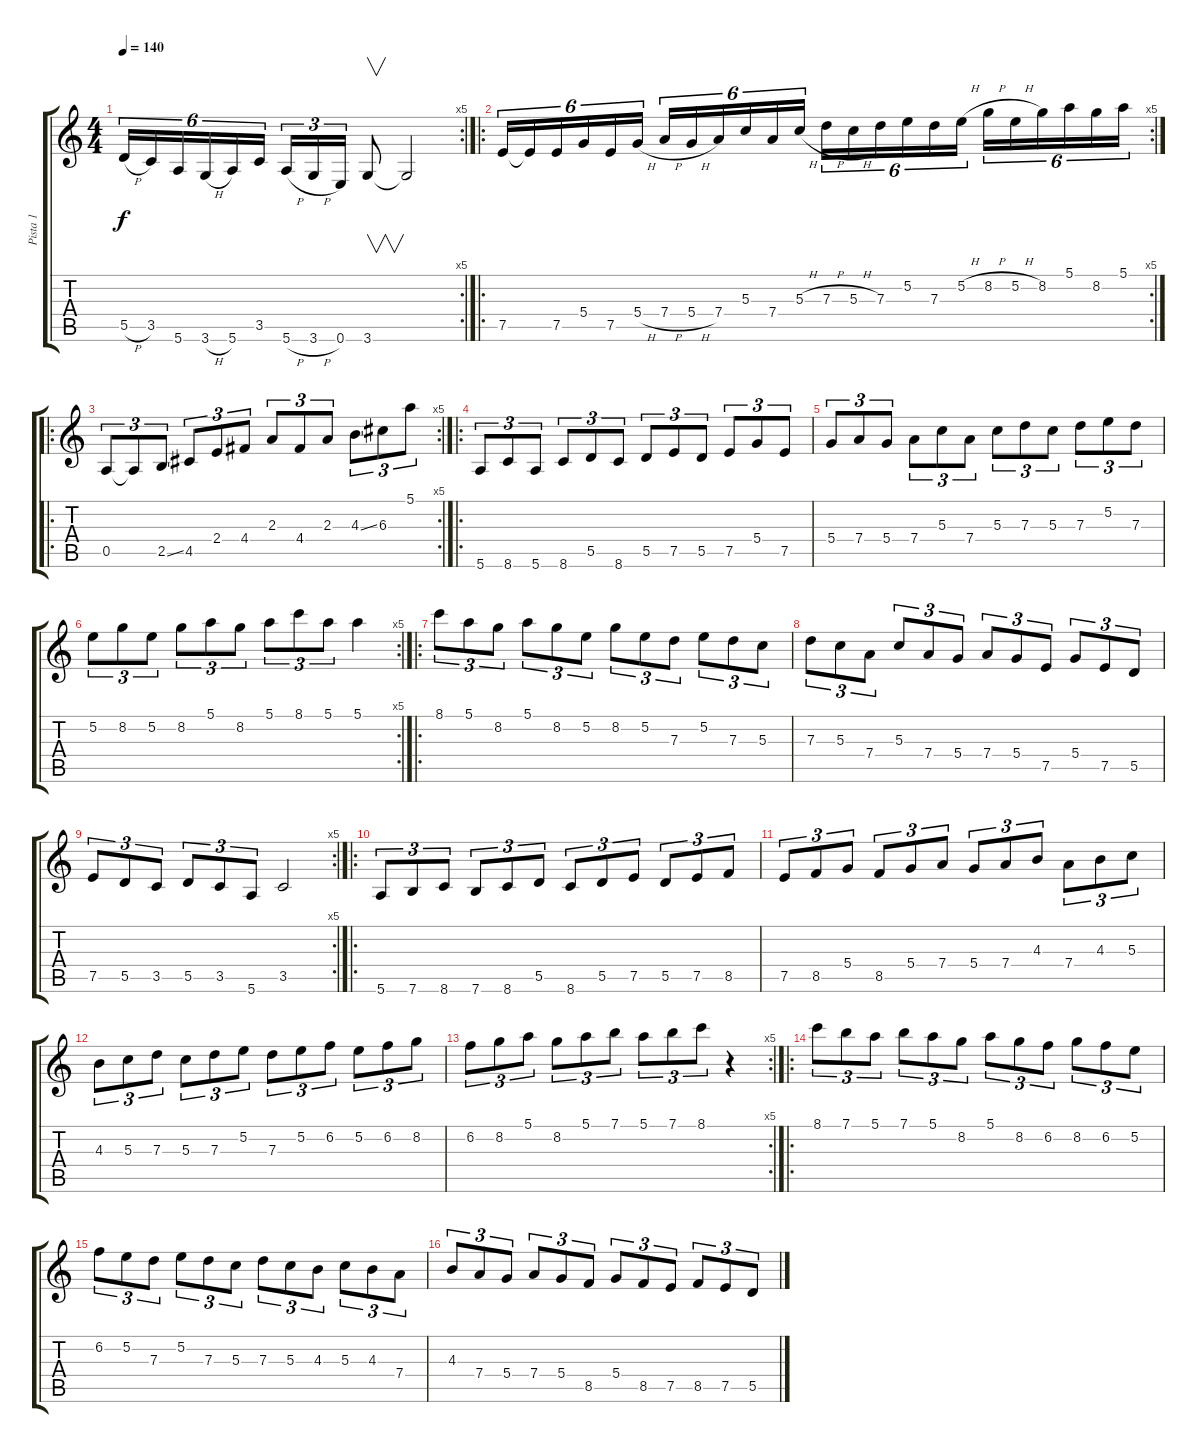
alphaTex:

\track ("Pista 1" "Pista 1") {instrument distortionguitar}
\staff {score tabs}
\tuning (E4 B3 G3 D3 A2 E2) {hide}
\rc 5
\ts (4 4)
\tempo 140
\clef g2
\ks c
5.5{h}.16{tu (6 4) dy f} 3.5.16{tu (6 4)} 5.6.16{tu (6 4)} 3.6{h}.16{tu (6 4)} 5.6.16{tu (6 4)} 3.5.16{tu (6 4)} 5.6{h}.16{tu (3 2)} 3.6{h}.16{tu (3 2)} 0.6.16{tu (3 2)} 3.6.8{v} 3.6{t}.2 |
\ro
\rc 5
7.5.16{tu (6 4)} 7.5{t}.16{tu (6 4)} 7.5.16{tu (6 4)} 5.4.16{tu (6 4)} 7.5.16{tu (6 4)} 5.4{h}.16{tu (6 4)} 7.4{h}.16{tu (6 4)} 5.4{h}.16{tu (6 4)} 7.4.16{tu (6 4)} 5.3.16{tu (6 4)} 7.4.16{tu (6 4)} 5.3{h}.16{tu (6 4)} 7.3{h}.16{tu (6 4)} 5.3{h}.16{tu (6 4)} 7.3.16{tu (6 4)} 5.2.16{tu (6 4)} 7.3.16{tu (6 4)} 5.2{h}.16{tu (6 4)} 8.2{h}.16{tu (6 4)} 5.2{h}.16{tu (6 4)} 8.2.16{tu (6 4)} 5.1.16{tu (6 4)} 8.2.16{tu (6 4)} 5.1.16{tu (6 4)} |
\ro
\rc 5
0.5.8{tu (3 2)} 0.5{t}.8{tu (3 2)} 2.5{ss}.8{tu (3 2)} 4.5.8{tu (3 2)} 2.4.8{tu (3 2)} 4.4.8{tu (3 2)} 2.3.8{tu (3 2)} 4.4.8{tu (3 2)} 2.3.8{tu (3 2)} 4.3{ss}.8{tu (3 2)} 6.3.8{tu (3 2)} 5.1.8{tu (3 2)} |
\ro
5.6.8{tu (3 2)} 8.6.8{tu (3 2)} 5.6.8{tu (3 2)} 8.6.8{tu (3 2)} 5.5.8{tu (3 2)} 8.6.8{tu (3 2)} 5.5.8{tu (3 2)} 7.5.8{tu (3 2)} 5.5.8{tu (3 2)} 7.5.8{tu (3 2)} 5.4.8{tu (3 2)} 7.5.8{tu (3 2)} |
5.4.8{tu (3 2)} 7.4.8{tu (3 2)} 5.4.8{tu (3 2)} 7.4.8{tu (3 2)} 5.3.8{tu (3 2)} 7.4.8{tu (3 2)} 5.3.8{tu (3 2)} 7.3.8{tu (3 2)} 5.3.8{tu (3 2)} 7.3.8{tu (3 2)} 5.2.8{tu (3 2)} 7.3.8{tu (3 2)} |
\rc 5
5.2.8{tu (3 2)} 8.2.8{tu (3 2)} 5.2.8{tu (3 2)} 8.2.8{tu (3 2)} 5.1.8{tu (3 2)} 8.2.8{tu (3 2)} 5.1.8{tu (3 2)} 8.1.8{tu (3 2)} 5.1.8{tu (3 2)} 5.1.4 |
\ro
8.1.8{tu (3 2)} 5.1.8{tu (3 2)} 8.2.8{tu (3 2)} 5.1.8{tu (3 2)} 8.2.8{tu (3 2)} 5.2.8{tu (3 2)} 8.2.8{tu (3 2)} 5.2.8{tu (3 2)} 7.3.8{tu (3 2)} 5.2.8{tu (3 2)} 7.3.8{tu (3 2)} 5.3.8{tu (3 2)} |
7.3.8{tu (3 2)} 5.3.8{tu (3 2)} 7.4.8{tu (3 2)} 5.3.8{tu (3 2)} 7.4.8{tu (3 2)} 5.4.8{tu (3 2)} 7.4.8{tu (3 2)} 5.4.8{tu (3 2)} 7.5.8{tu (3 2)} 5.4.8{tu (3 2)} 7.5.8{tu (3 2)} 5.5.8{tu (3 2)} |
\rc 5
7.5.8{tu (3 2)} 5.5.8{tu (3 2)} 3.5.8{tu (3 2)} 5.5.8{tu (3 2)} 3.5.8{tu (3 2)} 5.6.8{tu (3 2)} 3.5.2 |
\ro
5.6.8{tu (3 2)} 7.6.8{tu (3 2)} 8.6.8{tu (3 2)} 7.6.8{tu (3 2)} 8.6.8{tu (3 2)} 5.5.8{tu (3 2)} 8.6.8{tu (3 2)} 5.5.8{tu (3 2)} 7.5.8{tu (3 2)} 5.5.8{tu (3 2)} 7.5.8{tu (3 2)} 8.5.8{tu (3 2)} |
7.5.8{tu (3 2)} 8.5.8{tu (3 2)} 5.4.8{tu (3 2)} 8.5.8{tu (3 2)} 5.4.8{tu (3 2)} 7.4.8{tu (3 2)} 5.4.8{tu (3 2)} 7.4.8{tu (3 2)} 4.3.8{tu (3 2)} 7.4.8{tu (3 2)} 4.3.8{tu (3 2)} 5.3.8{tu (3 2)} |
4.3.8{tu (3 2)} 5.3.8{tu (3 2)} 7.3.8{tu (3 2)} 5.3.8{tu (3 2)} 7.3.8{tu (3 2)} 5.2.8{tu (3 2)} 7.3.8{tu (3 2)} 5.2.8{tu (3 2)} 6.2.8{tu (3 2)} 5.2.8{tu (3 2)} 6.2.8{tu (3 2)} 8.2.8{tu (3 2)} |
\rc 5
6.2.8{tu (3 2)} 8.2.8{tu (3 2)} 5.1.8{tu (3 2)} 8.2.8{tu (3 2)} 5.1.8{tu (3 2)} 7.1.8{tu (3 2)} 5.1.8{tu (3 2)} 7.1.8{tu (3 2)} 8.1.8{tu (3 2)} r.4 |
\ro
8.1.8{tu (3 2)} 7.1.8{tu (3 2)} 5.1.8{tu (3 2)} 7.1.8{tu (3 2)} 5.1.8{tu (3 2)} 8.2.8{tu (3 2)} 5.1.8{tu (3 2)} 8.2.8{tu (3 2)} 6.2.8{tu (3 2)} 8.2.8{tu (3 2)} 6.2.8{tu (3 2)} 5.2.8{tu (3 2)} |
6.2.8{tu (3 2)} 5.2.8{tu (3 2)} 7.3.8{tu (3 2)} 5.2.8{tu (3 2)} 7.3.8{tu (3 2)} 5.3.8{tu (3 2)} 7.3.8{tu (3 2)} 5.3.8{tu (3 2)} 4.3.8{tu (3 2)} 5.3.8{tu (3 2)} 4.3.8{tu (3 2)} 7.4.8{tu (3 2)} |
4.3.8{tu (3 2)} 7.4.8{tu (3 2)} 5.4.8{tu (3 2)} 7.4.8{tu (3 2)} 5.4.8{tu (3 2)} 8.5.8{tu (3 2)} 5.4.8{tu (3 2)} 8.5.8{tu (3 2)} 7.5.8{tu (3 2)} 8.5.8{tu (3 2)} 7.5.8{tu (3 2)} 5.5.8{tu (3 2)}
